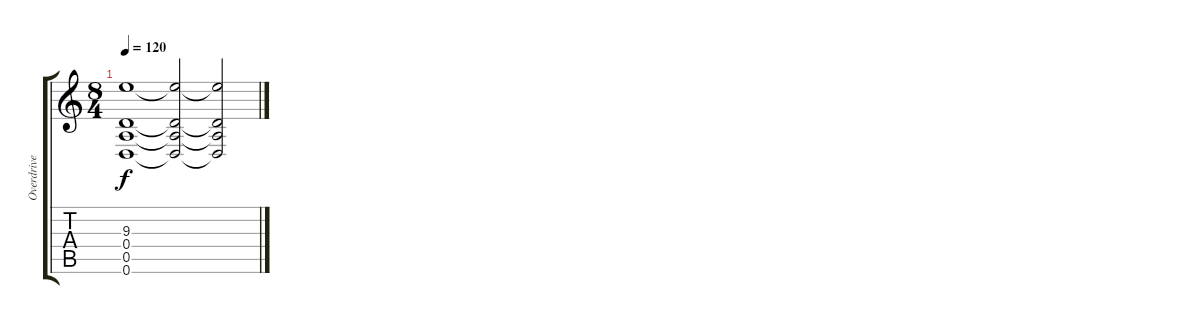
\track ("Overdrive" "Overdrive") {instrument overdrivenguitar}
\staff {score tabs}
\tuning (E4 B3 G3 D3 A2 D2) {hide}
\ts (8 4)
\tempo 120
\clef g2
\ks c
(9.3{t} 0.4{t} 0.5{t} 0.6{t}).1{dy f volume 0} (9.3{t} 0.4{t} 0.5{t} 0.6{t}).2 (9.3{t} 0.4{t} 0.5{t} 0.6{t}).2
